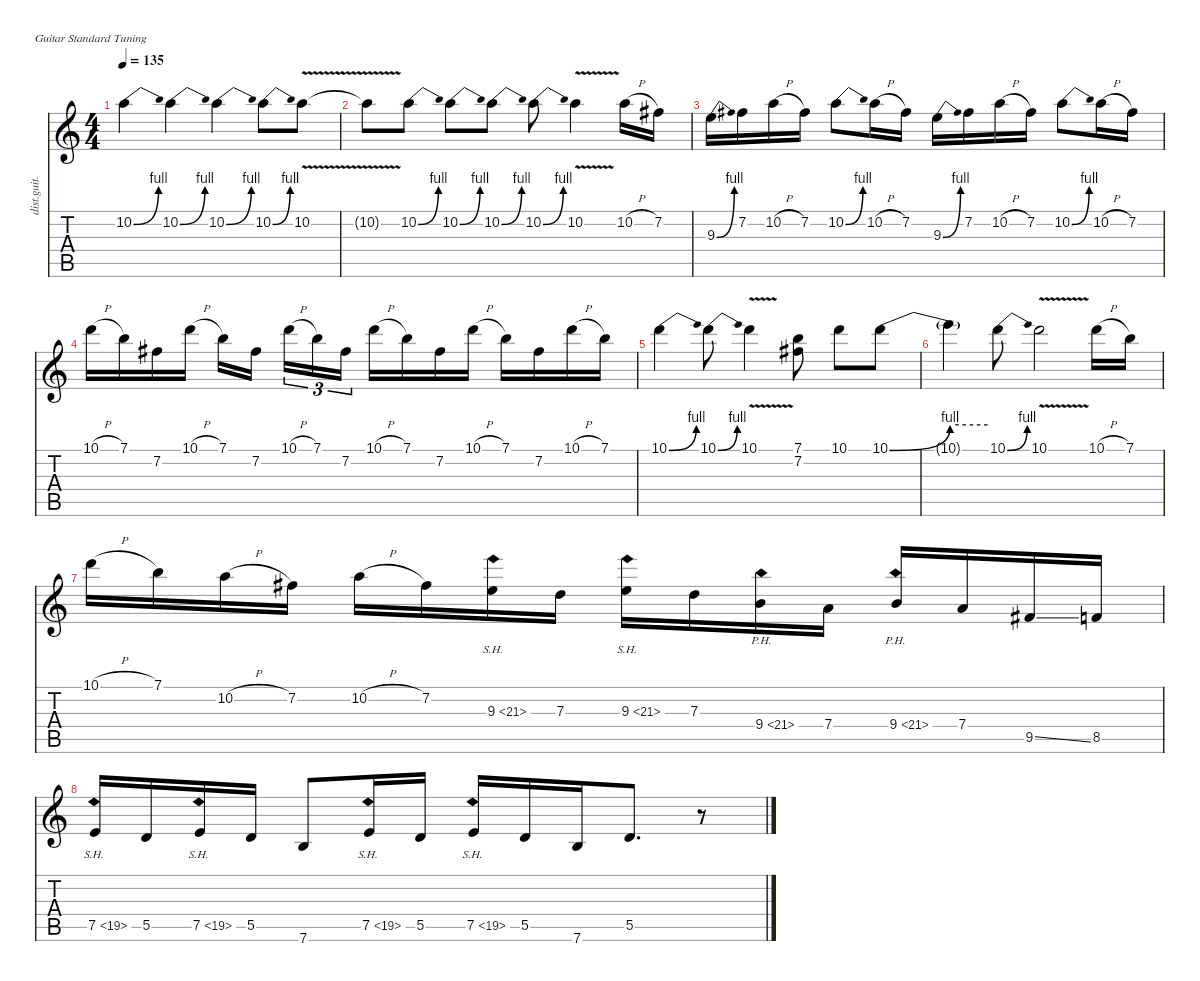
\defaultSystemsLayout 4
\hideDynamics
\bracketExtendMode nobrackets
\otherSystemsTrackNameOrientation horizontal
\track ("Kirk (Lead Guitar)" "dist.guit.") {instrument distortionguitar}
\staff {score tabs}
\tuning (E4 B3 G3 D3 A2 E2)
\ts (4 4)
\tempo 135
\clef g2
\ks c
10.2{be (bend 0 0 30 4)}.4{dy f beam Down} 10.2{be (bend 0 0 30 4)}.4{beam Down} 10.2{be (bend 0 0 30 4)}.4{beam Down} 10.2{be (bend 0 0 30 4)}.8{beam Down} 10.2{v}.8{beam Down} |
10.2{v t}.8{beam Down} 10.2{be (bend 0 0 30 4)}.8{beam Down} 10.2{be (bend 0 0 30 4)}.8{beam Down} 10.2{be (bend 0 0 30 4)}.8{beam Down} 10.2{be (bend 0 0 30 4)}.8{beam Down} 10.2{v}.4{beam Down} 10.2{h}.16{beam Down} 7.2{acc #}.16{beam Down} |
9.3{be (bend 0 0 30 4)}.16{beam Down} 7.2{acc #}.16{beam Down} 10.2{h}.16{beam Down} 7.2{acc #}.16{beam Down} 10.2{be (bend 0 0 30 4)}.8{beam Down} 10.2{h}.16{beam Down} 7.2{acc #}.16{beam Down} 9.3{be (bend 0 0 30 4)}.16{beam Down} 7.2{acc #}.16{beam Down} 10.2{h}.16{beam Down} 7.2{acc #}.16{beam Down} 10.2{be (bend 0 0 30 4)}.8{beam Down} 10.2{h}.16{beam Down} 7.2{acc #}.16{beam Down} |
10.1{h}.16{beam Down} 7.1.16{beam Down} 7.2{acc #}.16{beam Down} 10.1{h}.16{beam Down} 7.1.16{beam Down} 7.2{acc #}.16{beam Down} 10.1{h}.16{tu (3 2) beam Down} 7.1.16{tu (3 2) beam Down} 7.2{acc #}.16{tu (3 2) beam Down} 10.1{h}.16{beam Down} 7.1.16{beam Down} 7.2{acc #}.16{beam Down} 10.1{h}.16{beam Down} 7.1.16{beam Down} 7.2{acc #}.16{beam Down} 10.1{h}.16{beam Down} 7.1.16{beam Down} |
10.1{be (bend 0 0 30 4)}.4{beam Down} 10.1{be (bend 0 0 30 4)}.8{beam Down} 10.1{v}.4{beam Down} (7.1 7.2{acc #}).8{beam Down} 10.1.8{beam Down} 10.1{be (bend 0 0 60 4)}.8{beam Down} |
10.1{be (hold 0 4 60 4) t}.4{beam Down} 10.1{be (bend 0 0 30 4)}.8{beam Down} 10.1{v}.2{beam Down} 10.1{h}.16{beam Down} 7.1.16{beam Down} |
10.1{h}.16{beam Down} 7.1.16{beam Down} 10.2{h}.16{beam Down} 7.2{acc #}.16{beam Down} 10.2{h}.16{beam Down} 7.2{acc #}.16{beam Down} 9.3{sh 12}.16{beam Down} 7.3.16{beam Down} 9.3{sh 12}.16{beam Down} 7.3.16{beam Down} 9.4{ph 12}.16{beam Down} 7.4.16{beam Down} 9.4{ph 12}.16{beam Up} 7.4.16{beam Up} 9.5{ss acc #}.16{beam Up} 8.5.16{beam Up} |
7.5{sh 12}.16{beam Up} 5.5.16{beam Up} 7.5{sh 12}.16{beam Up} 5.5.16{beam Up} 7.6.8{beam Up} 7.5{sh 12}.16{beam Up} 5.5.16{beam Up} 7.5{sh 12}.16{beam Up} 5.5.16{beam Up} 7.6.16{beam Up} 5.5.8{d beam Up} r.8{beam Up}
